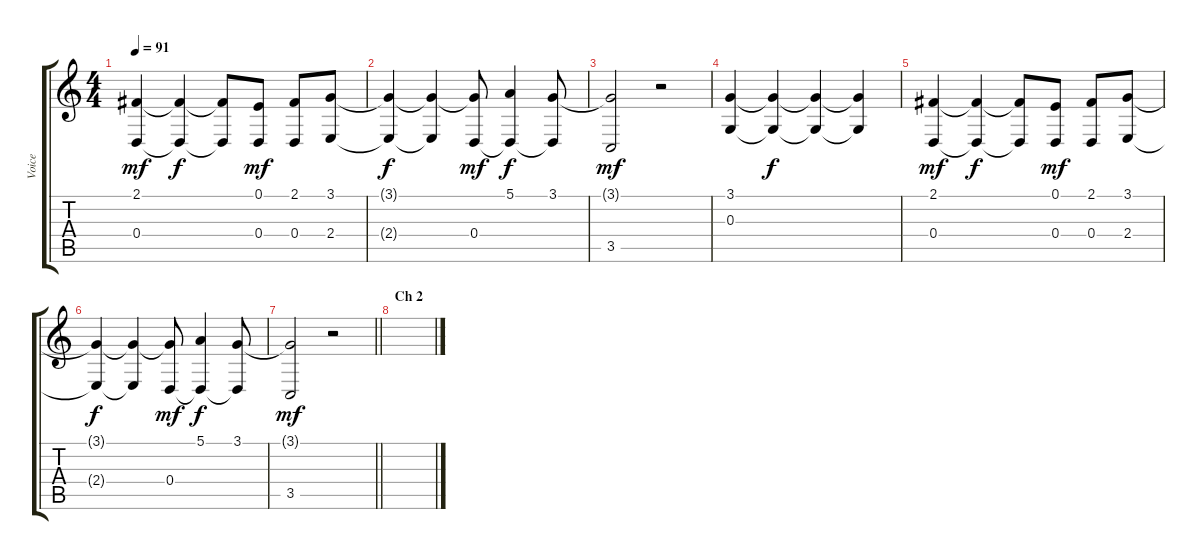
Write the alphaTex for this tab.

\track ("Voice" "Voice") {instrument choiraahs}
\staff {score tabs}
\tuning (E4 B3 G3 D3 A2 E2) {hide}
\ts (4 4)
\tempo 91
\clef g2
\ks c
(2.1 0.4).4{dy mf} (2.1{t} 0.4{t}).4{dy f} (2.1{t} 0.4{t}).8 (0.1 0.4).8{dy mf} (2.1 0.4).8 (3.1 2.4).8 |
(3.1{t} 2.4{t}).4{dy f} (3.1{t} 2.4{t}).4 (3.1{t} 0.4).8{dy mf} (5.1 0.4{t}).4{dy f} (3.1 0.4{t}).8 |
(3.1{t} 3.5).2{dy mf} r.2 |
(3.1 0.3).4 (3.1{t} 0.3{t}).4{dy f} (3.1{t} 0.3{t}).4 (3.1{t} 0.3{t}).4 |
(2.1 0.4).4{dy mf} (2.1{t} 0.4{t}).4{dy f} (2.1{t} 0.4{t}).8 (0.1 0.4).8{dy mf} (2.1 0.4).8 (3.1 2.4).8 |
(3.1{t} 2.4{t}).4{dy f} (3.1{t} 2.4{t}).4 (3.1{t} 0.4).8{dy mf} (5.1 0.4{t}).4{dy f} (3.1 0.4{t}).8 |
\barLineRight lightlight
(3.1{t} 3.5).2{dy mf} r.2 |
\section ("" "Ch 2")
